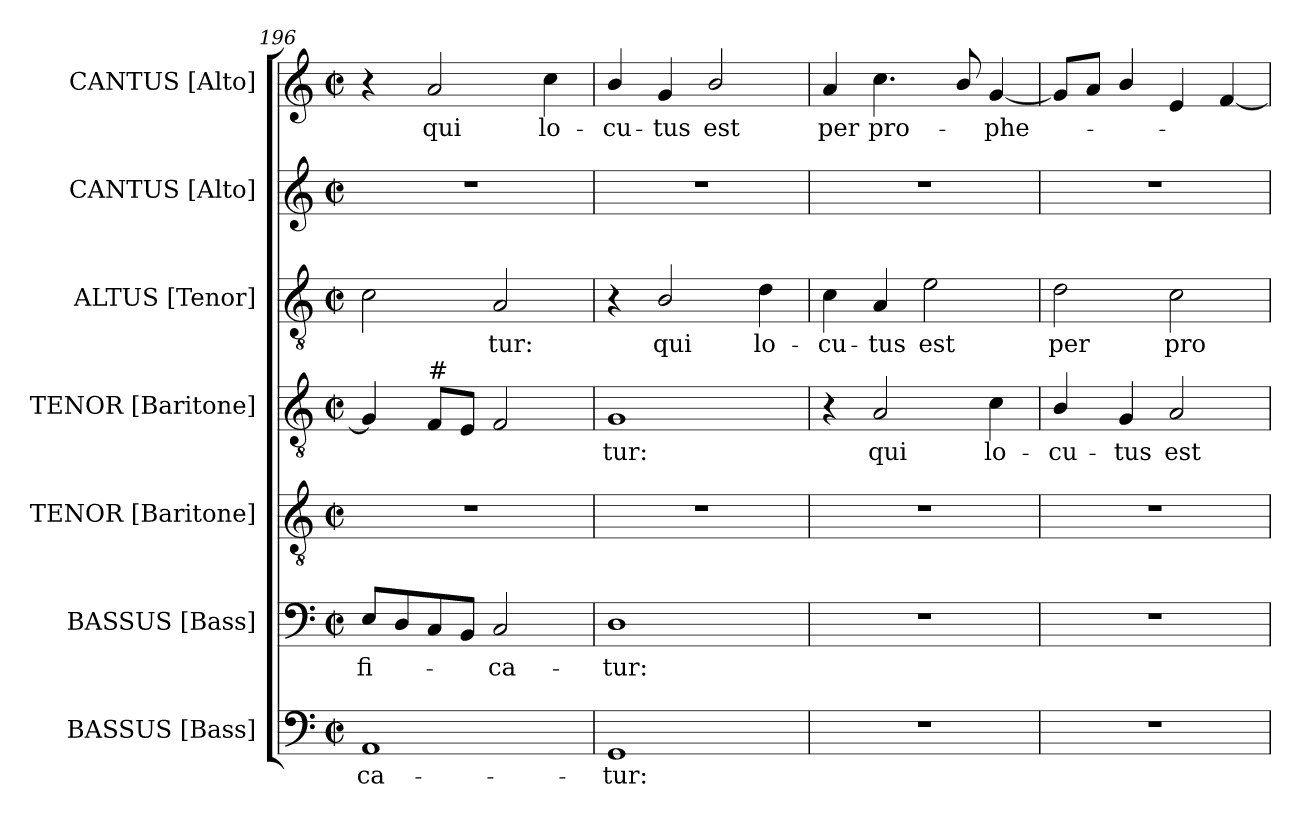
**kern	**text	**kern	**text	**kern	**kern	**text	**kern	**text	**kern	**kern	**text
*part7	*part7	*part6	*part6	*part5	*part4	*part4	*part3	*part3	*part2	*part1	*part1
*staff7	*staff7	*staff6	*staff6	*staff5	*staff4	*staff4	*staff3	*staff3	*staff2	*staff1	*staff1
*I"BASSUS [Bass]	*	*I"BASSUS [Bass]	*	*I"TENOR [Baritone]	*I"TENOR [Baritone]	*	*I"ALTUS [Tenor]	*	*I"CANTUS [Alto]	*I"CANTUS [Alto]	*
*I'B.	*	*I'B.	*	*I'Bar.	*I'Bar.	*	*I'T.	*	*I'A.	*I'A.	*
*clefF4	*	*clefF4	*	*clefGv2	*clefGv2	*	*clefGv2	*	*clefG2	*clefG2	*
*	*	*	*	*ITrd7c12	*ITrd7c12	*	*ITrd7c12	*	*	*	*
*k[]	*	*k[]	*	*k[]	*k[]	*	*k[]	*	*k[]	*k[]	*
*C:	*	*C:	*	*C:	*C:	*	*C:	*	*C:	*C:	*
*M2/2	*	*M2/2	*	*M2/2	*M2/2	*	*M2/2	*	*M2/2	*M2/2	*
*met(c|)	*	*met(c|)	*	*met(c|)	*met(c|)	*	*met(c|)	*	*met(c|)	*met(c|)	*
=196	=196	=196	=196	=196	=196	=196	=196	=196	=196	=196	=196
!	!LO:LY:b:color=#000000	!	!	!	!	!	!	!	!	!	!
!	!	!	!LO:LY:b:color=#000000	!	!	!	!	!	!	!	!
1AAi	-ca-	8Ei/L	-fi-	1r	4GGi/]	.	2Ci\	.	1r	4r	.
.	.	8Di/	.	.	.	.	.	.	.	.	.
!	!	!	!	!	!LO:TX:a:t=#	!	!	!	!	!	!
!	!	!	!	!	!	!	!	!	!	!	!LO:LY:b:color=#000000
.	.	8Ci/	.	.	8FFi/L	.	.	.	.	2ai/	qui
.	.	8BBi/J	.	.	8EEi/J	.	.	.	.	.	.
!	!	!	!LO:LY:b:color=#000000	!	!	!	!	!	!	!	!
!	!	!	!	!	!	!	!	!LO:LY:b:color=#000000	!	!	!
.	.	2Ci/	-ca-	.	2FFi/	.	2AAi/	-tur:	.	.	.
!	!	!	!	!	!	!	!	!	!	!	!LO:LY:b:color=#000000
.	.	.	.	.	.	.	.	.	.	4cci\	lo-
=197	=197	=197	=197	=197	=197	=197	=197	=197	=197	=197	=197
!	!LO:LY:b:color=#000000	!	!	!	!	!	!	!	!	!	!
!	!	!	!LO:LY:b:color=#000000	!	!	!	!	!	!	!	!
!	!	!	!	!	!	!LO:LY:b:color=#000000	!	!	!	!	!
!	!	!	!	!	!	!	!	!	!	!	!LO:LY:b:color=#000000
1GGi	-tur:	1Di	-tur:	1r	1GGi	-tur:	4r	.	1r	4bi/	-cu-
!	!	!	!	!	!	!	!	!LO:LY:b:color=#000000	!	!	!
!	!	!	!	!	!	!	!	!	!	!	!LO:LY:b:color=#000000
.	.	.	.	.	.	.	2BBi/	qui	.	4gi/	-tus
!	!	!	!	!	!	!	!	!	!	!	!LO:LY:b:color=#000000
.	.	.	.	.	.	.	.	.	.	2bi/	est
!	!	!	!	!	!	!	!	!LO:LY:b:color=#000000	!	!	!
.	.	.	.	.	.	.	4Di\	lo-	.	.	.
=198	=198	=198	=198	=198	=198	=198	=198	=198	=198	=198	=198
!	!	!	!	!	!	!	!	!LO:LY:b:color=#000000	!	!	!
!	!	!	!	!	!	!	!	!	!	!	!LO:LY:b:color=#000000
1r	.	1r	.	1r	4r	.	4Ci\	-cu-	1r	4ai/	per
!	!	!	!	!	!	!LO:LY:b:color=#000000	!	!	!	!	!
!	!	!	!	!	!	!	!	!LO:LY:b:color=#000000	!	!	!
!	!	!	!	!	!	!	!	!	!	!	!LO:LY:b:color=#000000
.	.	.	.	.	2AAi/	qui	4AAi/	-tus	.	4.cci\	pro-
!	!	!	!	!	!	!	!	!LO:LY:b:color=#000000	!	!	!
.	.	.	.	.	.	.	2Ei\	est	.	.	.
.	.	.	.	.	.	.	.	.	.	8bi/	.
!	!	!	!	!	!	!LO:LY:b:color=#000000	!	!	!	!	!
!	!	!	!	!	!	!	!	!	!	!	!LO:LY:b:color=#000000
.	.	.	.	.	4Ci\	lo-	.	.	.	[<4gi/	-phe-
!!LO:LB:g=z
=199	=199	=199	=199	=199	=199	=199	=199	=199	=199	=199	=199
!	!	!	!	!	!	!LO:LY:b:color=#000000	!	!	!	!	!
!	!	!	!	!	!	!	!	!LO:LY:b:color=#000000	!	!	!
1r	.	1r	.	1r	4BBi/	-cu-	2Di\	per	1r	8gi/L]	.
.	.	.	.	.	.	.	.	.	.	8ai/J	.
!	!	!	!	!	!	!LO:LY:b:color=#000000	!	!	!	!	!
.	.	.	.	.	4GGi/	-tus	.	.	.	4bi/	.
!	!	!	!	!	!	!LO:LY:b:color=#000000	!	!	!	!	!
!	!	!	!	!	!	!	!	!LO:LY:b:color=#000000	!	!	!
.	.	.	.	.	2AAi/	est	2Ci\	pro-	.	4ei/	.
.	.	.	.	.	.	.	.	.	.	[<4fi/	.
=	=	=	=	=	=	=	=	=	=	=	=
*-	*-	*-	*-	*-	*-	*-	*-	*-	*-	*-	*-
